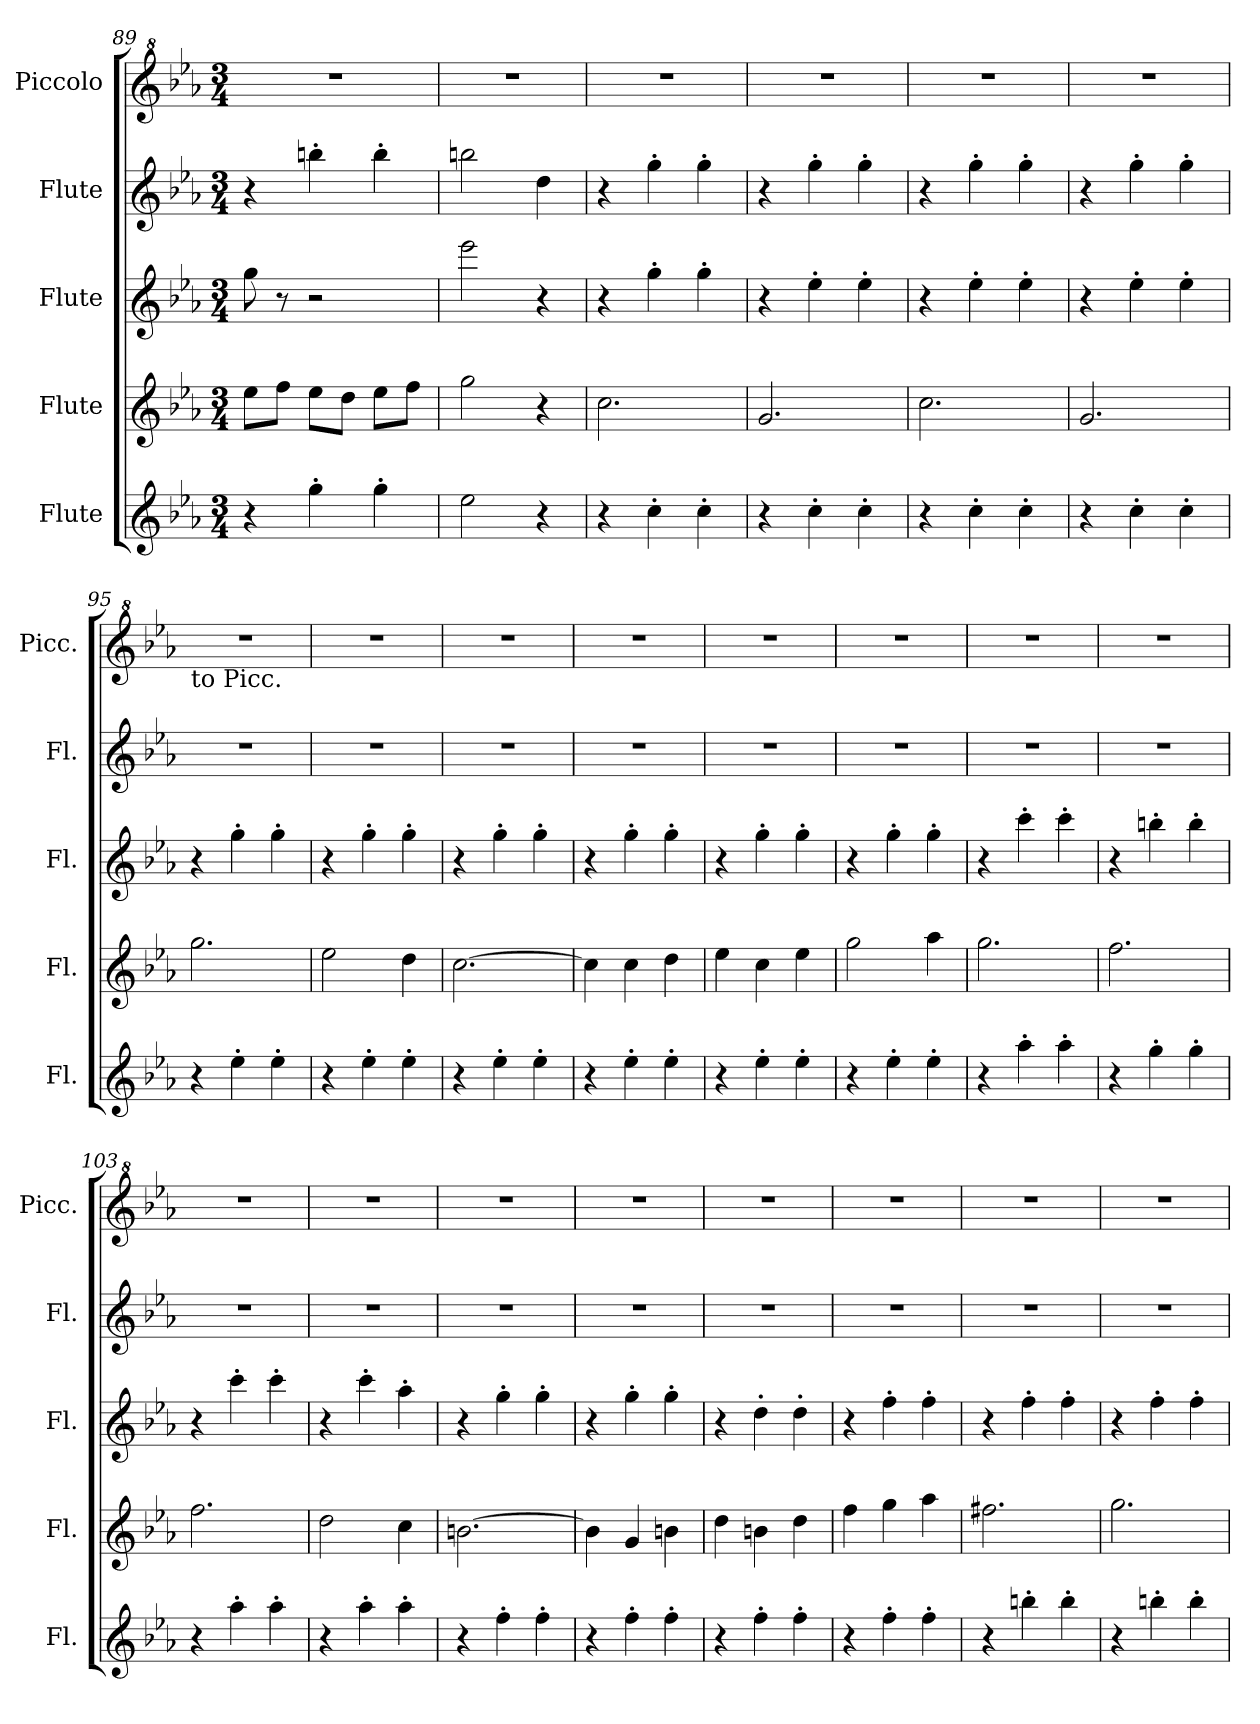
**kern	**kern	**kern	**kern	**kern
*part5	*part4	*part3	*part2	*part1
*staff5	*staff4	*staff3	*staff2	*staff1
*I"Flute	*I"Flute	*I"Flute	*I"Flute	*I"Piccolo
*I'Fl.	*I'Fl.	*I'Fl.	*I'Fl.	*I'Picc.
*clefG2	*clefG2	*clefG2	*clefG2	*clefG^2
*	*	*	*	*ITrd-7c-12
*k[b-e-a-]	*k[b-e-a-]	*k[b-e-a-]	*k[b-e-a-]	*k[b-e-a-]
*E-:	*E-:	*E-:	*E-:	*E-:
*M3/4	*M3/4	*M3/4	*M3/4	*M3/4
=89	=89	=89	=89	=89
4r	8ee-\L	8gg\	4r	2.r
.	8ff\J	8r	.	.
4gg'\	8ee-\L	2r	4bbn'\	.
.	8dd\J	.	.	.
4gg'\	8ee-\L	.	4bb'\	.
.	8ff\J	.	.	.
=90	=90	=90	=90	=90
2ee-\	2gg\	2eee-\	2bbn\	2.r
4r	4r	4r	4dd\	.
!!LO:PB:g=z
=91	=91	=91	=91	=91
4r	2.cc\	4r	4r	2.r
4cc'\	.	4gg'\	4gg'\	.
4cc'\	.	4gg'\	4gg'\	.
!!LO:PB:g=z
=92	=92	=92	=92	=92
4r	2.g/	4r	4r	2.r
4cc'\	.	4ee-'\	4gg'\	.
4cc'\	.	4ee-'\	4gg'\	.
=93	=93	=93	=93	=93
4r	2.cc\	4r	4r	2.r
4cc'\	.	4ee-'\	4gg'\	.
4cc'\	.	4ee-'\	4gg'\	.
=94	=94	=94	=94	=94
4r	2.g/	4r	4r	2.r
4cc'\	.	4ee-'\	4gg'\	.
4cc'\	.	4ee-'\	4gg'\	.
=95	=95	=95	=95	=95
!	!	!	!	!LO:TX:b:t=to Picc.
4r	2.gg\	4r	2.r	2.r
4ee-'\	.	4gg'\	.	.
4ee-'\	.	4gg'\	.	.
=96	=96	=96	=96	=96
4r	2ee-\	4r	2.r	2.r
4ee-'\	.	4gg'\	.	.
4ee-'\	4dd\	4gg'\	.	.
=97	=97	=97	=97	=97
4r	[2.cc\	4r	2.r	2.r
4ee-'\	.	4gg'\	.	.
4ee-'\	.	4gg'\	.	.
=98	=98	=98	=98	=98
4r	4cc\]	4r	2.r	2.r
4ee-'\	4cc\	4gg'\	.	.
4ee-'\	4dd\	4gg'\	.	.
=99	=99	=99	=99	=99
4r	4ee-\	4r	2.r	2.r
4ee-'\	4cc\	4gg'\	.	.
4ee-'\	4ee-\	4gg'\	.	.
=100	=100	=100	=100	=100
4r	2gg\	4r	2.r	2.r
4ee-'\	.	4gg'\	.	.
4ee-'\	4aa-\	4gg'\	.	.
=101	=101	=101	=101	=101
4r	2.gg\	4r	2.r	2.r
4aa-'\	.	4ccc'\	.	.
4aa-'\	.	4ccc'\	.	.
=102	=102	=102	=102	=102
4r	2.ff\	4r	2.r	2.r
4gg'\	.	4bbn'\	.	.
4gg'\	.	4bb'\	.	.
!!LO:PB:g=z
=103	=103	=103	=103	=103
4r	2.ff\	4r	2.r	2.r
4aa-'\	.	4ccc'\	.	.
4aa-'\	.	4ccc'\	.	.
=104	=104	=104	=104	=104
4r	2dd\	4r	2.r	2.r
4aa-'\	.	4ccc'\	.	.
4aa-'\	4cc\	4aa-'\	.	.
=105	=105	=105	=105	=105
4r	[2.bn\	4r	2.r	2.r
4ff'\	.	4gg'\	.	.
4ff'\	.	4gg'\	.	.
=106	=106	=106	=106	=106
4r	4b\]	4r	2.r	2.r
4ff'\	4g/	4gg'\	.	.
4ff'\	4bn\	4gg'\	.	.
=107	=107	=107	=107	=107
4r	4dd\	4r	2.r	2.r
4ff'\	4bn\	4dd'\	.	.
4ff'\	4dd\	4dd'\	.	.
=108	=108	=108	=108	=108
4r	4ff\	4r	2.r	2.r
4ff'\	4gg\	4ff'\	.	.
4ff'\	4aa-\	4ff'\	.	.
=109	=109	=109	=109	=109
4r	2.ff#X\	4r	2.r	2.r
4bbn'\	.	4ff'\	.	.
4bb'\	.	4ff'\	.	.
=110	=110	=110	=110	=110
4r	2.gg\	4r	2.r	2.r
4bbn'\	.	4ff'\	.	.
4bb'\	.	4ff'\	.	.
=	=	=	=	=
*-	*-	*-	*-	*-
